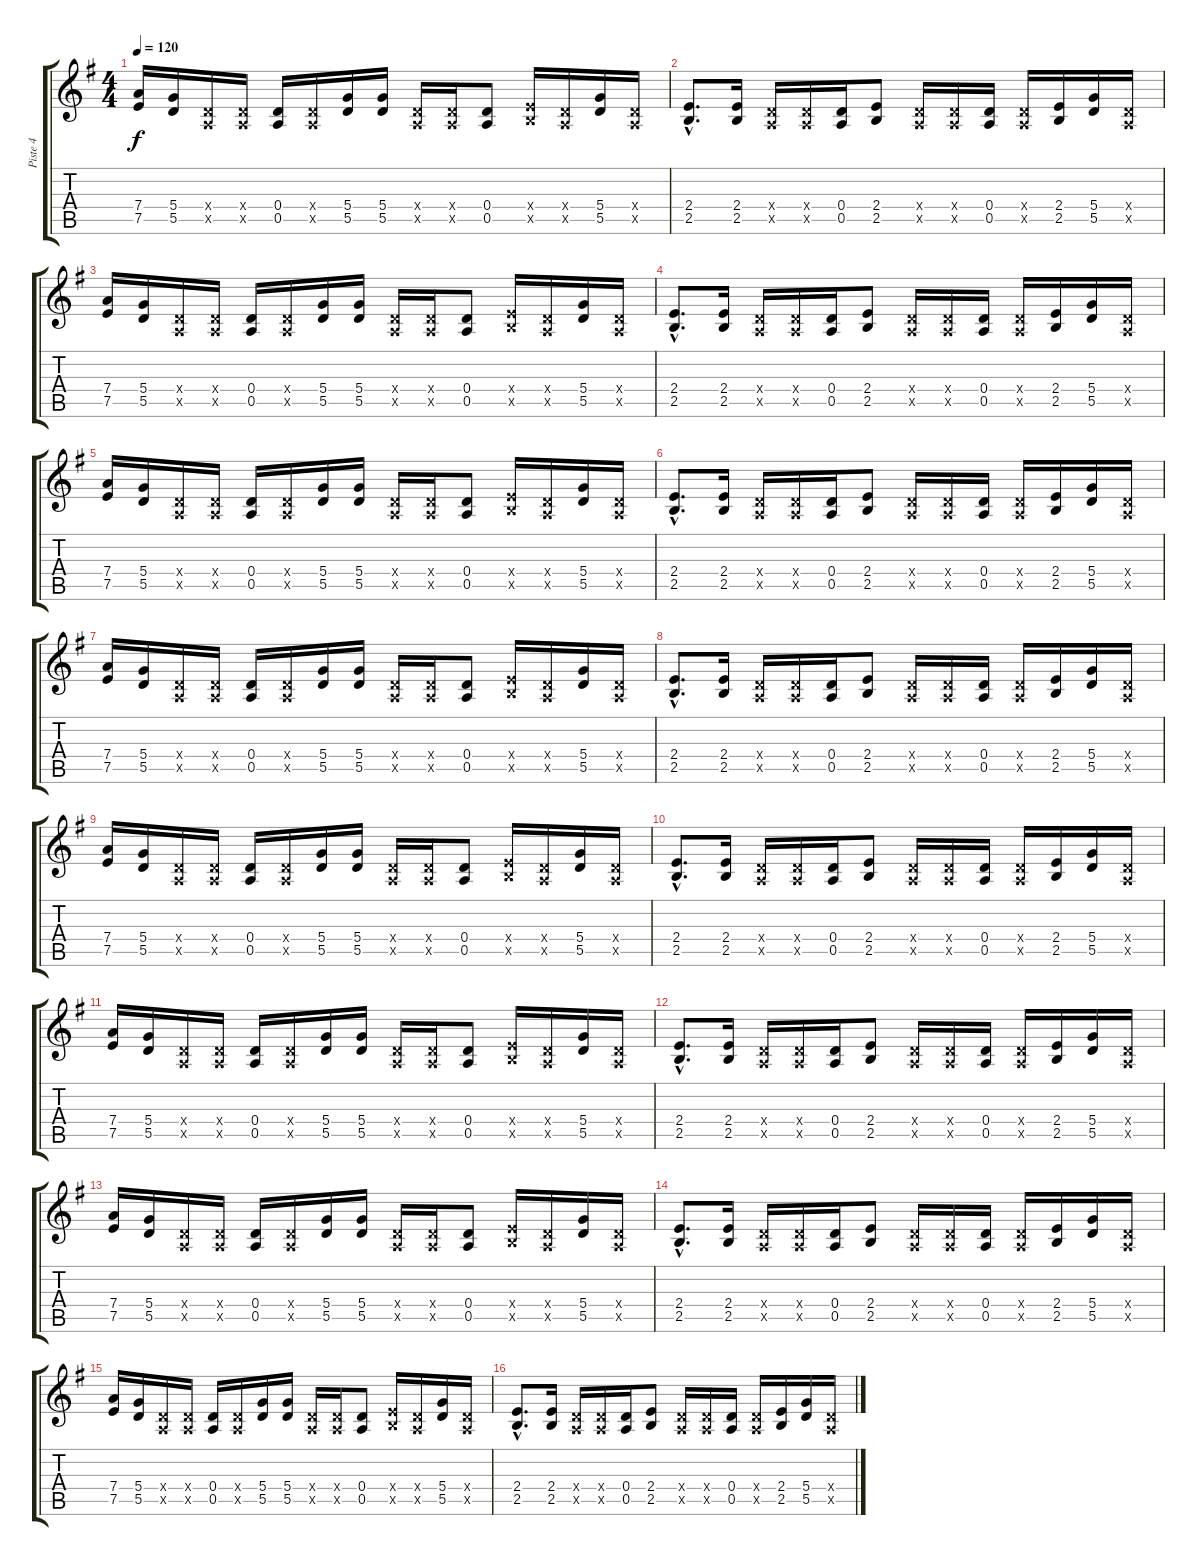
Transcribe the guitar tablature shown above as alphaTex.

\track ("Piste 4" "Piste 4") {instrument overdrivenguitar}
\staff {score tabs}
\tuning (E4 B3 G3 D3 A2 E2) {hide}
\ts (4 4)
\tempo 120
\clef g2
\ks eminor
(7.4 7.5).16{dy f} (5.4 5.5).16 (0.4{x} 0.5{x}).16 (0.4{x} 0.5{x}).16 (0.4 0.5).16 (0.4{x} 0.5{x}).16 (5.4 5.5).16 (5.4 5.5).16 (0.4{x} 0.5{x}).16 (0.4{x} 0.5{x}).16 (0.4 0.5).8 (2.4{x} 2.5{x}).16 (0.4{x} 0.5{x}).16 (5.4 5.5).16 (0.4{x} 0.5{x}).16 |
(2.4{hac} 2.5{hac}).8{d} (2.4 2.5).16 (0.4{x} 0.5{x}).16 (0.4{x} 0.5{x}).16 (0.4 0.5).16 (2.4 2.5).8 (0.4{x} 0.5{x}).16 (0.4{x} 0.5{x}).16 (0.4 0.5).16 (0.4{x} 0.5{x}).16 (2.4 2.5).16 (5.4 5.5).16 (0.4{x} 0.5{x}).16 |
(7.4 7.5).16 (5.4 5.5).16 (0.4{x} 0.5{x}).16 (0.4{x} 0.5{x}).16 (0.4 0.5).16 (0.4{x} 0.5{x}).16 (5.4 5.5).16 (5.4 5.5).16 (0.4{x} 0.5{x}).16 (0.4{x} 0.5{x}).16 (0.4 0.5).8 (2.4{x} 2.5{x}).16 (0.4{x} 0.5{x}).16 (5.4 5.5).16 (0.4{x} 0.5{x}).16 |
(2.4{hac} 2.5{hac}).8{d} (2.4 2.5).16 (0.4{x} 0.5{x}).16 (0.4{x} 0.5{x}).16 (0.4 0.5).16 (2.4 2.5).8 (0.4{x} 0.5{x}).16 (0.4{x} 0.5{x}).16 (0.4 0.5).16 (0.4{x} 0.5{x}).16 (2.4 2.5).16 (5.4 5.5).16 (0.4{x} 0.5{x}).16 |
(7.4 7.5).16 (5.4 5.5).16 (0.4{x} 0.5{x}).16 (0.4{x} 0.5{x}).16 (0.4 0.5).16 (0.4{x} 0.5{x}).16 (5.4 5.5).16 (5.4 5.5).16 (0.4{x} 0.5{x}).16 (0.4{x} 0.5{x}).16 (0.4 0.5).8 (2.4{x} 2.5{x}).16 (0.4{x} 0.5{x}).16 (5.4 5.5).16 (0.4{x} 0.5{x}).16 |
(2.4{hac} 2.5{hac}).8{d} (2.4 2.5).16 (0.4{x} 0.5{x}).16 (0.4{x} 0.5{x}).16 (0.4 0.5).16 (2.4 2.5).8 (0.4{x} 0.5{x}).16 (0.4{x} 0.5{x}).16 (0.4 0.5).16 (0.4{x} 0.5{x}).16 (2.4 2.5).16 (5.4 5.5).16 (0.4{x} 0.5{x}).16 |
(7.4 7.5).16 (5.4 5.5).16 (0.4{x} 0.5{x}).16 (0.4{x} 0.5{x}).16 (0.4 0.5).16 (0.4{x} 0.5{x}).16 (5.4 5.5).16 (5.4 5.5).16 (0.4{x} 0.5{x}).16 (0.4{x} 0.5{x}).16 (0.4 0.5).8 (2.4{x} 2.5{x}).16 (0.4{x} 0.5{x}).16 (5.4 5.5).16 (0.4{x} 0.5{x}).16 |
(2.4{hac} 2.5{hac}).8{d} (2.4 2.5).16 (0.4{x} 0.5{x}).16 (0.4{x} 0.5{x}).16 (0.4 0.5).16 (2.4 2.5).8 (0.4{x} 0.5{x}).16 (0.4{x} 0.5{x}).16 (0.4 0.5).16 (0.4{x} 0.5{x}).16 (2.4 2.5).16 (5.4 5.5).16 (0.4{x} 0.5{x}).16 |
(7.4 7.5).16 (5.4 5.5).16 (0.4{x} 0.5{x}).16 (0.4{x} 0.5{x}).16 (0.4 0.5).16 (0.4{x} 0.5{x}).16 (5.4 5.5).16 (5.4 5.5).16 (0.4{x} 0.5{x}).16 (0.4{x} 0.5{x}).16 (0.4 0.5).8 (2.4{x} 2.5{x}).16 (0.4{x} 0.5{x}).16 (5.4 5.5).16 (0.4{x} 0.5{x}).16 |
(2.4{hac} 2.5{hac}).8{d} (2.4 2.5).16 (0.4{x} 0.5{x}).16 (0.4{x} 0.5{x}).16 (0.4 0.5).16 (2.4 2.5).8 (0.4{x} 0.5{x}).16 (0.4{x} 0.5{x}).16 (0.4 0.5).16 (0.4{x} 0.5{x}).16 (2.4 2.5).16 (5.4 5.5).16 (0.4{x} 0.5{x}).16 |
(7.4 7.5).16 (5.4 5.5).16 (0.4{x} 0.5{x}).16 (0.4{x} 0.5{x}).16 (0.4 0.5).16 (0.4{x} 0.5{x}).16 (5.4 5.5).16 (5.4 5.5).16 (0.4{x} 0.5{x}).16 (0.4{x} 0.5{x}).16 (0.4 0.5).8 (2.4{x} 2.5{x}).16 (0.4{x} 0.5{x}).16 (5.4 5.5).16 (0.4{x} 0.5{x}).16 |
(2.4{hac} 2.5{hac}).8{d} (2.4 2.5).16 (0.4{x} 0.5{x}).16 (0.4{x} 0.5{x}).16 (0.4 0.5).16 (2.4 2.5).8 (0.4{x} 0.5{x}).16 (0.4{x} 0.5{x}).16 (0.4 0.5).16 (0.4{x} 0.5{x}).16 (2.4 2.5).16 (5.4 5.5).16 (0.4{x} 0.5{x}).16 |
(7.4 7.5).16 (5.4 5.5).16 (0.4{x} 0.5{x}).16 (0.4{x} 0.5{x}).16 (0.4 0.5).16 (0.4{x} 0.5{x}).16 (5.4 5.5).16 (5.4 5.5).16 (0.4{x} 0.5{x}).16 (0.4{x} 0.5{x}).16 (0.4 0.5).8 (2.4{x} 2.5{x}).16 (0.4{x} 0.5{x}).16 (5.4 5.5).16 (0.4{x} 0.5{x}).16 |
(2.4{hac} 2.5{hac}).8{d} (2.4 2.5).16 (0.4{x} 0.5{x}).16 (0.4{x} 0.5{x}).16 (0.4 0.5).16 (2.4 2.5).8 (0.4{x} 0.5{x}).16 (0.4{x} 0.5{x}).16 (0.4 0.5).16 (0.4{x} 0.5{x}).16 (2.4 2.5).16 (5.4 5.5).16 (0.4{x} 0.5{x}).16 |
(7.4 7.5).16 (5.4 5.5).16 (0.4{x} 0.5{x}).16 (0.4{x} 0.5{x}).16 (0.4 0.5).16 (0.4{x} 0.5{x}).16 (5.4 5.5).16 (5.4 5.5).16 (0.4{x} 0.5{x}).16 (0.4{x} 0.5{x}).16 (0.4 0.5).8 (2.4{x} 2.5{x}).16 (0.4{x} 0.5{x}).16 (5.4 5.5).16 (0.4{x} 0.5{x}).16 |
(2.4{hac} 2.5{hac}).8{d} (2.4 2.5).16 (0.4{x} 0.5{x}).16 (0.4{x} 0.5{x}).16 (0.4 0.5).16 (2.4 2.5).8 (0.4{x} 0.5{x}).16 (0.4{x} 0.5{x}).16 (0.4 0.5).16 (0.4{x} 0.5{x}).16 (2.4 2.5).16 (5.4 5.5).16 (0.4{x} 0.5{x}).16
